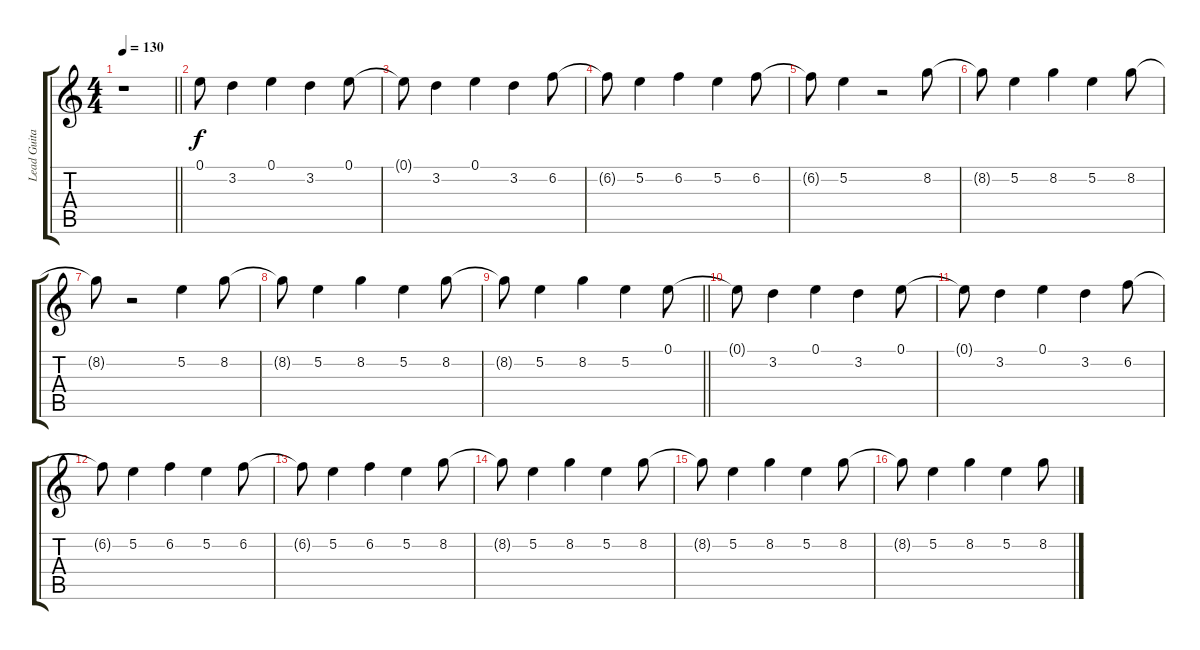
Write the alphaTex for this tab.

\track ("Lead Guitar" "Lead Guita") {instrument overdrivenguitar}
\staff {score tabs}
\tuning (E4 B3 G3 D3 A2 E2) {hide}
\ts (4 4)
\tempo 130
\clef g2
\barLineRight lightlight
\ks c
r.1{dy f} |
0.1.8 3.2.4 0.1.4 3.2.4 0.1.8 |
0.1{t}.8 3.2.4 0.1.4 3.2.4 6.2.8 |
6.2{t}.8 5.2.4 6.2.4 5.2.4 6.2.8 |
6.2{t}.8 5.2.4 r.2 8.2.8 |
8.2{t}.8 5.2.4 8.2.4 5.2.4 8.2.8 |
8.2{t}.8 r.2 5.2.4 8.2.8 |
8.2{t}.8 5.2.4 8.2.4 5.2.4 8.2.8 |
\barLineRight lightlight
8.2{t}.8 5.2.4 8.2.4 5.2.4 0.1.8 |
\section ("" "")
0.1{t}.8 3.2.4 0.1.4 3.2.4 0.1.8 |
0.1{t}.8 3.2.4 0.1.4 3.2.4 6.2.8 |
6.2{t}.8 5.2.4 6.2.4 5.2.4 6.2.8 |
6.2{t}.8 5.2.4 6.2.4 5.2.4 8.2.8 |
8.2{t}.8 5.2.4 8.2.4 5.2.4 8.2.8 |
8.2{t}.8 5.2.4 8.2.4 5.2.4 8.2.8 |
8.2{t}.8 5.2.4 8.2.4 5.2.4 8.2.8
